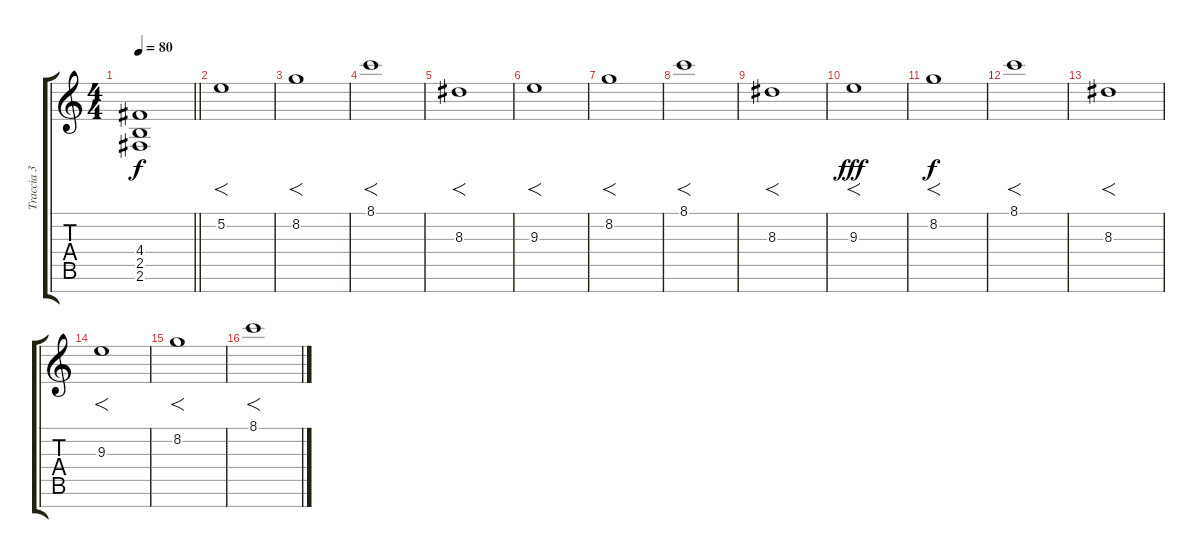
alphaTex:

\track ("Traccia 3" "Traccia 3") {instrument distortionguitar}
\staff {score tabs}
\tuning (E4 B3 G3 D3 A2 E2 B1) {hide}
\ts (4 4)
\tempo 80
\clef g2
\barLineRight lightlight
\ks c
(4.4 2.5 2.6).1{dy f} |
\section ("" "")
5.2.1{f} |
8.2.1{f} |
8.1.1{f} |
8.3.1{f} |
9.3.1{f} |
8.2.1{f} |
8.1.1{f} |
8.3.1{f} |
9.3.1{f dy fff} |
8.2.1{f dy f} |
8.1.1{f} |
8.3.1{f} |
9.3.1{f} |
8.2.1{f} |
8.1.1{f}
